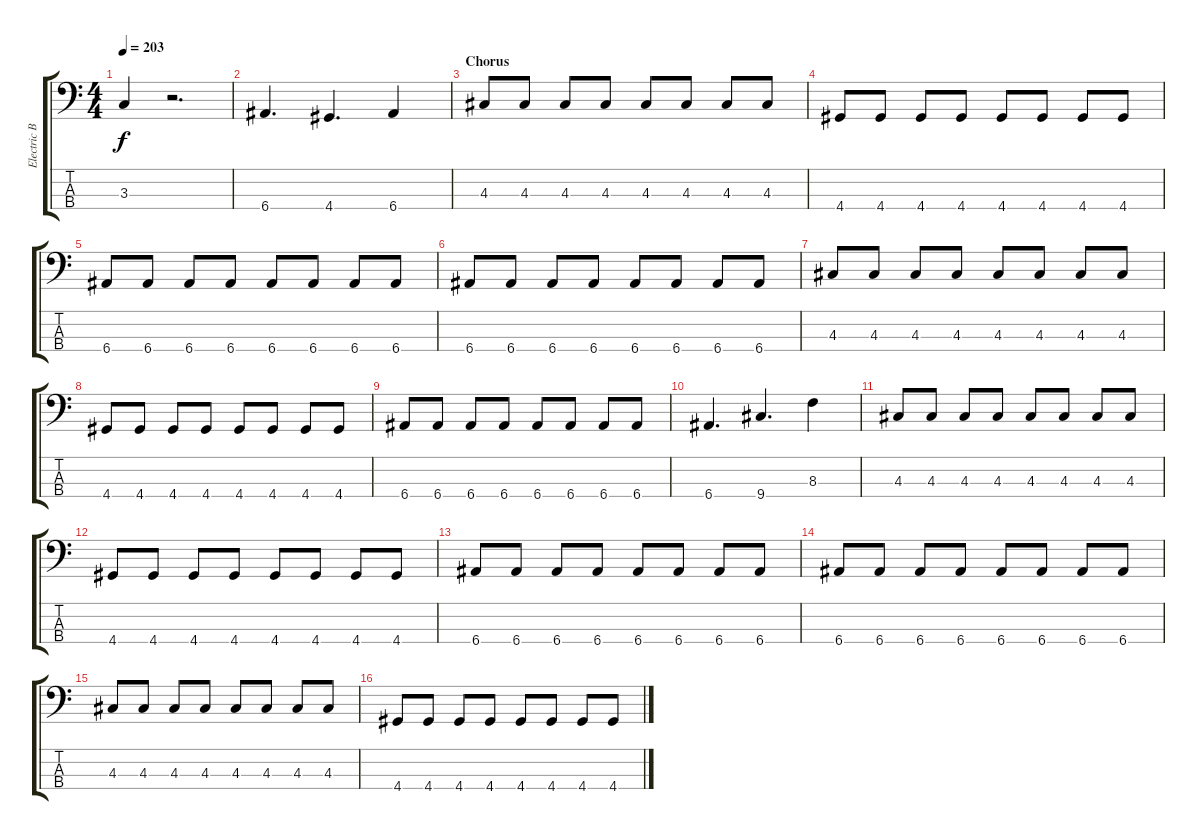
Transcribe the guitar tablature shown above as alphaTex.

\track ("Electric Bass" "Electric B") {instrument electricbassfinger}
\staff {score tabs}
\tuning (G2 D2 A1 E1) {hide}
\ts (4 4)
\tempo 203
\clef f4
\ks c
3.3.4{dy f} r.2{d} |
6.4.4{d} 4.4.4{d} 6.4.4 |
\section ("" "Chorus")
4.3.8 4.3.8 4.3.8 4.3.8 4.3.8 4.3.8 4.3.8 4.3.8 |
4.4.8 4.4.8 4.4.8 4.4.8 4.4.8 4.4.8 4.4.8 4.4.8 |
6.4.8 6.4.8 6.4.8 6.4.8 6.4.8 6.4.8 6.4.8 6.4.8 |
6.4.8 6.4.8 6.4.8 6.4.8 6.4.8 6.4.8 6.4.8 6.4.8 |
4.3.8 4.3.8 4.3.8 4.3.8 4.3.8 4.3.8 4.3.8 4.3.8 |
4.4.8 4.4.8 4.4.8 4.4.8 4.4.8 4.4.8 4.4.8 4.4.8 |
6.4.8 6.4.8 6.4.8 6.4.8 6.4.8 6.4.8 6.4.8 6.4.8 |
6.4.4{d} 9.4.4{d} 8.3.4 |
4.3.8 4.3.8 4.3.8 4.3.8 4.3.8 4.3.8 4.3.8 4.3.8 |
4.4.8 4.4.8 4.4.8 4.4.8 4.4.8 4.4.8 4.4.8 4.4.8 |
6.4.8 6.4.8 6.4.8 6.4.8 6.4.8 6.4.8 6.4.8 6.4.8 |
6.4.8 6.4.8 6.4.8 6.4.8 6.4.8 6.4.8 6.4.8 6.4.8 |
4.3.8 4.3.8 4.3.8 4.3.8 4.3.8 4.3.8 4.3.8 4.3.8 |
4.4.8 4.4.8 4.4.8 4.4.8 4.4.8 4.4.8 4.4.8 4.4.8
